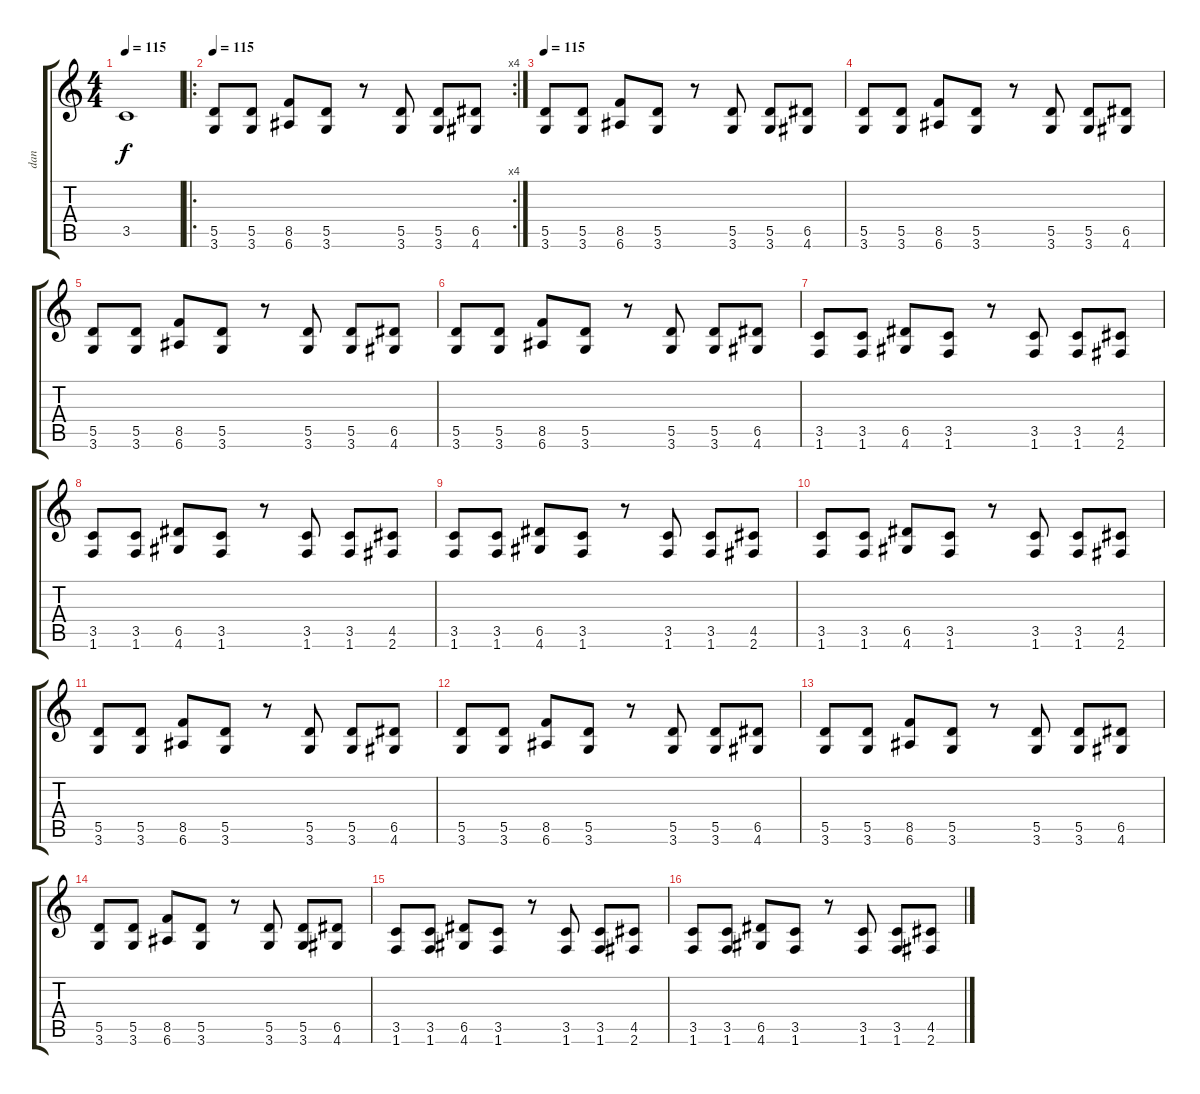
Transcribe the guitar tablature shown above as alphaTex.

\track ("dan" "dan") {instrument distortionguitar}
\staff {score tabs}
\tuning (E4 B3 G3 D3 A2 E2) {hide}
\ts (4 4)
\tempo 115
\clef g2
\ks c
3.5{t}.1{dy f} |
\ro
\rc 4
\tempo 115
(5.5 3.6).8 (5.5 3.6).8 (8.5 6.6).8 (5.5 3.6).8 r.8 (5.5 3.6).8 (5.5 3.6).8 (6.5 4.6).8 |
\tempo 115
(5.5 3.6).8 (5.5 3.6).8 (8.5 6.6).8 (5.5 3.6).8 r.8 (5.5 3.6).8 (5.5 3.6).8 (6.5 4.6).8 |
(5.5 3.6).8 (5.5 3.6).8 (8.5 6.6).8 (5.5 3.6).8 r.8 (5.5 3.6).8 (5.5 3.6).8 (6.5 4.6).8 |
(5.5 3.6).8 (5.5 3.6).8 (8.5 6.6).8 (5.5 3.6).8 r.8 (5.5 3.6).8 (5.5 3.6).8 (6.5 4.6).8 |
(5.5 3.6).8 (5.5 3.6).8 (8.5 6.6).8 (5.5 3.6).8 r.8 (5.5 3.6).8 (5.5 3.6).8 (6.5 4.6).8 |
(3.5 1.6).8 (3.5 1.6).8 (6.5 4.6).8 (3.5 1.6).8 r.8 (3.5 1.6).8 (3.5 1.6).8 (4.5 2.6).8 |
(3.5 1.6).8 (3.5 1.6).8 (6.5 4.6).8 (3.5 1.6).8 r.8 (3.5 1.6).8 (3.5 1.6).8 (4.5 2.6).8 |
(3.5 1.6).8 (3.5 1.6).8 (6.5 4.6).8 (3.5 1.6).8 r.8 (3.5 1.6).8 (3.5 1.6).8 (4.5 2.6).8 |
(3.5 1.6).8 (3.5 1.6).8 (6.5 4.6).8 (3.5 1.6).8 r.8 (3.5 1.6).8 (3.5 1.6).8 (4.5 2.6).8 |
(5.5 3.6).8 (5.5 3.6).8 (8.5 6.6).8 (5.5 3.6).8 r.8 (5.5 3.6).8 (5.5 3.6).8 (6.5 4.6).8 |
(5.5 3.6).8 (5.5 3.6).8 (8.5 6.6).8 (5.5 3.6).8 r.8 (5.5 3.6).8 (5.5 3.6).8 (6.5 4.6).8 |
(5.5 3.6).8 (5.5 3.6).8 (8.5 6.6).8 (5.5 3.6).8 r.8 (5.5 3.6).8 (5.5 3.6).8 (6.5 4.6).8 |
(5.5 3.6).8 (5.5 3.6).8 (8.5 6.6).8 (5.5 3.6).8 r.8 (5.5 3.6).8 (5.5 3.6).8 (6.5 4.6).8 |
(3.5 1.6).8 (3.5 1.6).8 (6.5 4.6).8 (3.5 1.6).8 r.8 (3.5 1.6).8 (3.5 1.6).8 (4.5 2.6).8 |
(3.5 1.6).8 (3.5 1.6).8 (6.5 4.6).8 (3.5 1.6).8 r.8 (3.5 1.6).8 (3.5 1.6).8 (4.5 2.6).8
